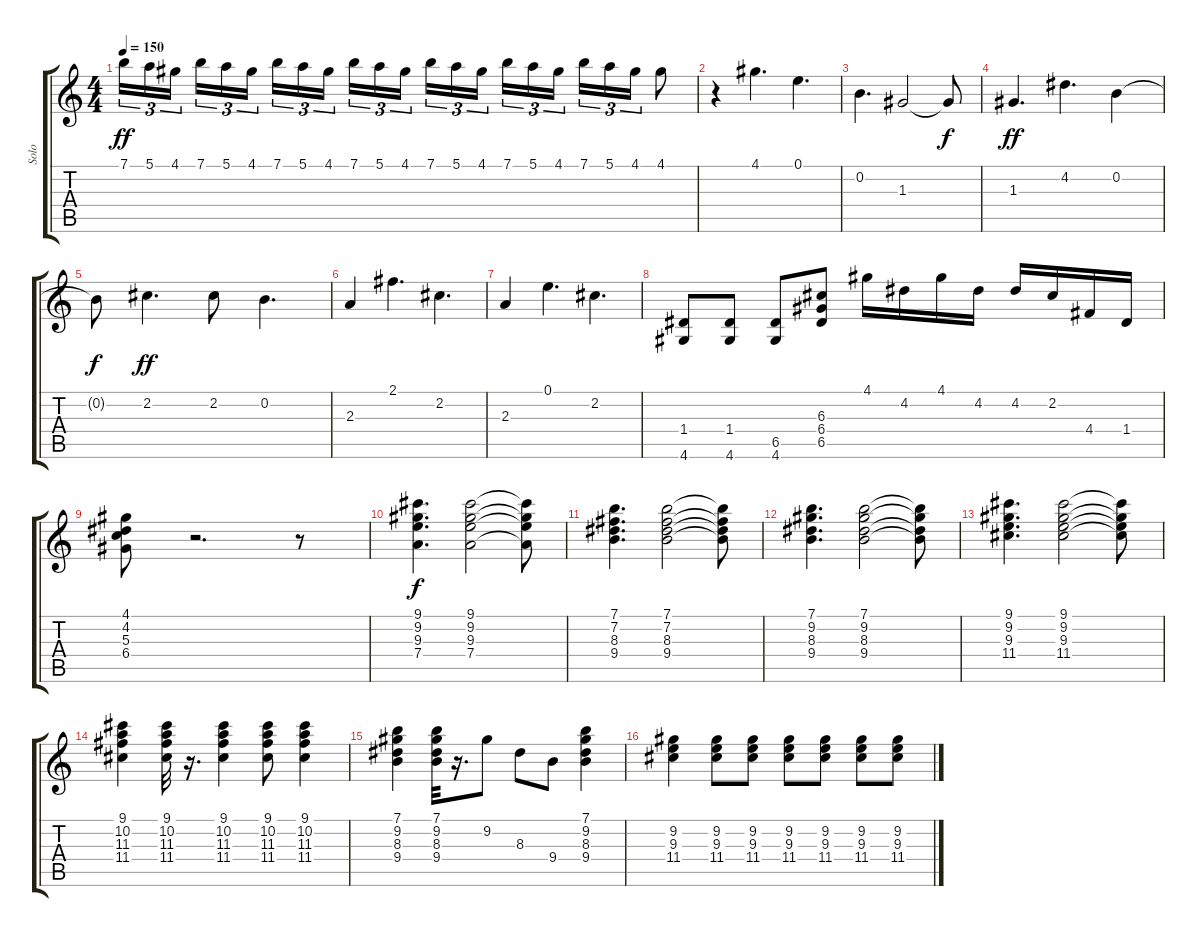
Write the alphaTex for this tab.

\track ("Solo" "Solo") {instrument distortionguitar}
\staff {score tabs}
\tuning (E4 B3 G3 D3 A2 E2) {hide}
\ts (4 4)
\tempo 150
\clef g2
\ks c
7.1.16{tu (3 2) dy ff} 5.1.16{tu (3 2)} 4.1.16{tu (3 2) beam splitsecondary} 7.1.16{tu (3 2)} 5.1.16{tu (3 2)} 4.1.16{tu (3 2)} 7.1.16{tu (3 2)} 5.1.16{tu (3 2)} 4.1.16{tu (3 2) beam splitsecondary} 7.1.16{tu (3 2)} 5.1.16{tu (3 2)} 4.1.16{tu (3 2)} 7.1.16{tu (3 2)} 5.1.16{tu (3 2)} 4.1.16{tu (3 2) beam splitsecondary} 7.1.16{tu (3 2)} 5.1.16{tu (3 2)} 4.1.16{tu (3 2)} 7.1.16{tu (3 2)} 5.1.16{tu (3 2)} 4.1.16{tu (3 2)} 4.1.8 |
r.4 4.1.4{d} 0.1.4{d} |
0.2.4{d} 1.3.2 1.3{t}.8{dy f} |
1.3.4{d dy ff} 4.2.4{d} 0.2.4 |
0.2{t}.8{dy f} 2.2.4{d dy ff} 2.2.8 0.2.4{d} |
2.3.4 2.1.4{d} 2.2.4{d} |
2.3.4 0.1.4{d} 2.2.4{d} |
(1.4 4.6).8 (1.4 4.6).8 (6.5 4.6).8 (6.3 6.4 6.5).8 4.1.16 4.2.16 4.1.16 4.2.16 4.2.16 2.2.16 4.4.16 1.4.16 |
(4.1 4.2 5.3 6.4).8 r.2{d} r.8 |
(9.1 9.2 9.3 7.4).4{d dy f} (9.1 9.2 9.3 7.4).2 (9.1{t} 9.2{t} 9.3{t} 7.4{t}).8 |
(7.1 7.2 8.3 9.4).4{d} (7.1 7.2 8.3 9.4).2 (7.1{t} 7.2{t} 8.3{t} 9.4{t}).8 |
(7.1 9.2 8.3 9.4).4{d} (7.1 9.2 8.3 9.4).2 (7.1{t} 9.2{t} 8.3{t} 9.4{t}).8 |
(9.1 9.2 9.3 11.4).4{d} (9.1 9.2 9.3 11.4).2 (9.1{t} 9.2{t} 9.3{t} 11.4{t}).8 |
(9.1 10.2 11.3 11.4).4 (9.1 10.2 11.3 11.4).32 r.16{d} (9.1 10.2 11.3 11.4).4 (9.1 10.2 11.3 11.4).8 (9.1 10.2 11.3 11.4).4 |
(7.1 9.2 8.3 9.4).4 (7.1 9.2 8.3 9.4).32 r.16{d} 9.2.8 8.3.8 9.4.8 (7.1 9.2 8.3 9.4).4 |
(9.2 9.3 11.4).4 (9.2 9.3 11.4).8 (9.2 9.3 11.4).8 (9.2 9.3 11.4).8 (9.2 9.3 11.4).8 (9.2 9.3 11.4).8 (9.2 9.3 11.4).8
